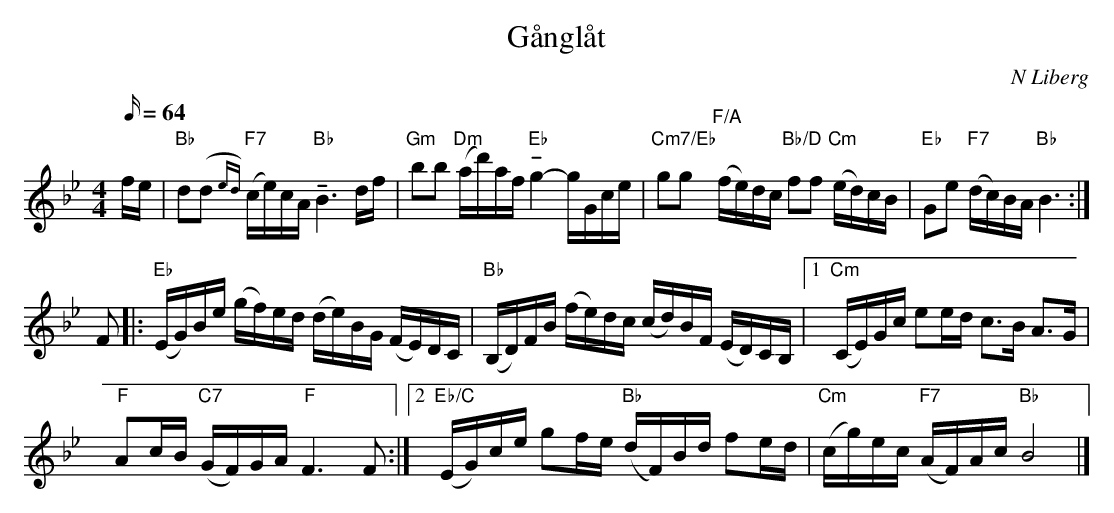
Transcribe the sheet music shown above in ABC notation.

X:1
T: Gånglåt
C: N Liberg
M: 4/4
L: 1/16
K: Bb
Q: 64
fe | "Bb"d2(d2{ed}) ("F7"ce)cA "Bb"!tenuto!B6df | "Gm"b2b2 "Dm"(ad')af "Eb"!tenuto!g4-gGce | "Cm7/Eb"g2g2 y"F/A"(fe)dc "Bb/D"f2f2 "Cm"(ed)cB | "Eb"G2e2 "F7"(dc)BA "Bb"B6 :|
F2 |:"Eb"(EG)Be (gf)ed (de)BG (FE)DC | "Bb"(B,D)FB (fe)dc (cd)BF (ED)CB, |1 "Cm"(CE)Gc e2ed c2>B2 A2>G2 |
      "F"A2cB "C7"(GF)GA "F"F4>F4 :|2 "Eb/C"(EG)ce g2fe "Bb"(dF)Bd f2ed | "Cm"(cg)ec "F7"(AF)Ac "Bb"B8 |]
